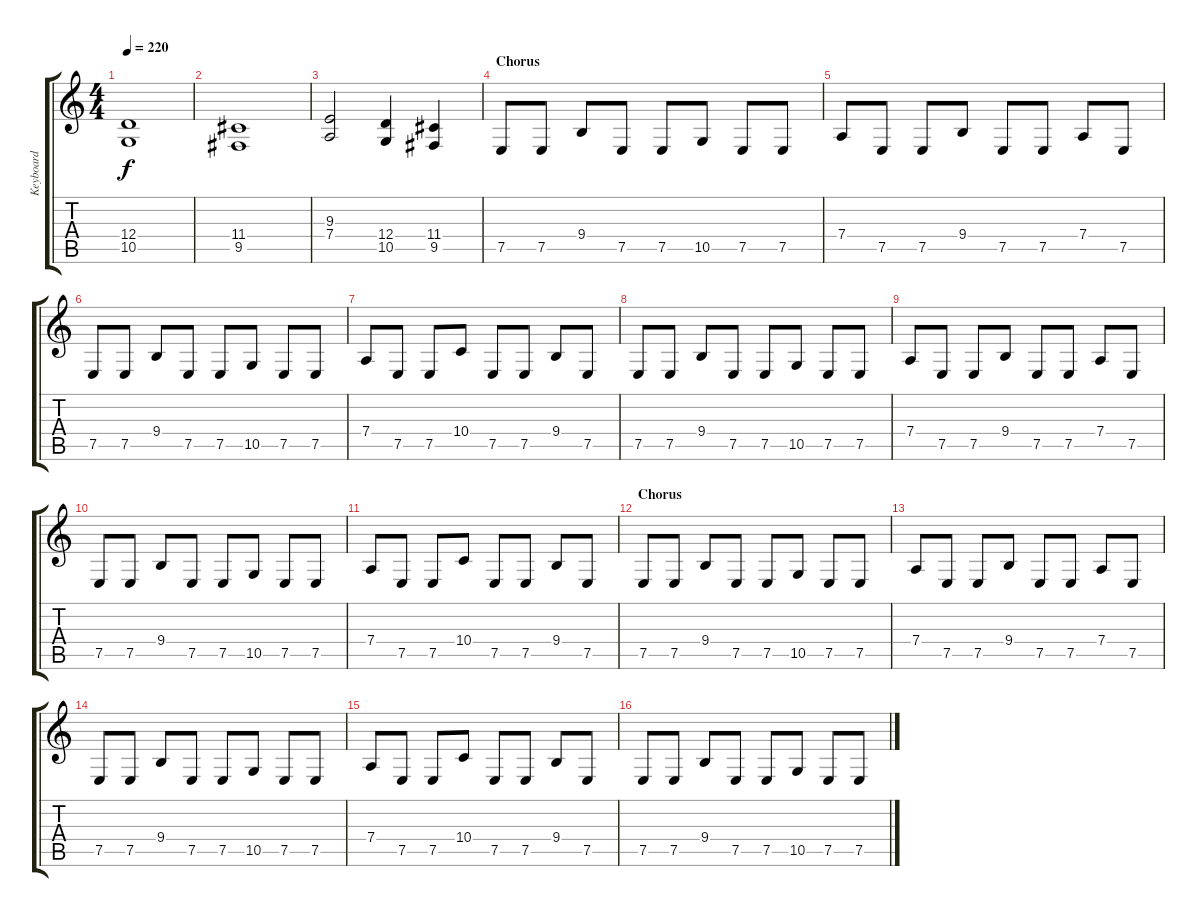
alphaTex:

\track ("Keyboard" "Keyboard") {instrument synthbrass1}
\staff {score tabs}
\tuning (E4 B3 G3 D3 A2 E2) {hide}
\ts (4 4)
\tempo 220
\clef g2
\ks c
(12.4 10.5).1{dy f} |
(11.4 9.5).1 |
(9.3 7.4).2 (12.4 10.5).4 (11.4 9.5).4 |
\section ("" "Chorus")
7.5.8 7.5.8 9.4.8 7.5.8 7.5.8 10.5.8 7.5.8 7.5.8 |
7.4.8 7.5.8 7.5.8 9.4.8 7.5.8 7.5.8 7.4.8 7.5.8 |
7.5.8 7.5.8 9.4.8 7.5.8 7.5.8 10.5.8 7.5.8 7.5.8 |
7.4.8 7.5.8 7.5.8 10.4.8 7.5.8 7.5.8 9.4.8 7.5.8 |
7.5.8 7.5.8 9.4.8 7.5.8 7.5.8 10.5.8 7.5.8 7.5.8 |
7.4.8 7.5.8 7.5.8 9.4.8 7.5.8 7.5.8 7.4.8 7.5.8 |
7.5.8 7.5.8 9.4.8 7.5.8 7.5.8 10.5.8 7.5.8 7.5.8 |
7.4.8 7.5.8 7.5.8 10.4.8 7.5.8 7.5.8 9.4.8 7.5.8 |
\section ("" "Chorus")
7.5.8 7.5.8 9.4.8 7.5.8 7.5.8 10.5.8 7.5.8 7.5.8 |
7.4.8 7.5.8 7.5.8 9.4.8 7.5.8 7.5.8 7.4.8 7.5.8 |
7.5.8 7.5.8 9.4.8 7.5.8 7.5.8 10.5.8 7.5.8 7.5.8 |
7.4.8 7.5.8 7.5.8 10.4.8 7.5.8 7.5.8 9.4.8 7.5.8 |
7.5.8 7.5.8 9.4.8 7.5.8 7.5.8 10.5.8 7.5.8 7.5.8
